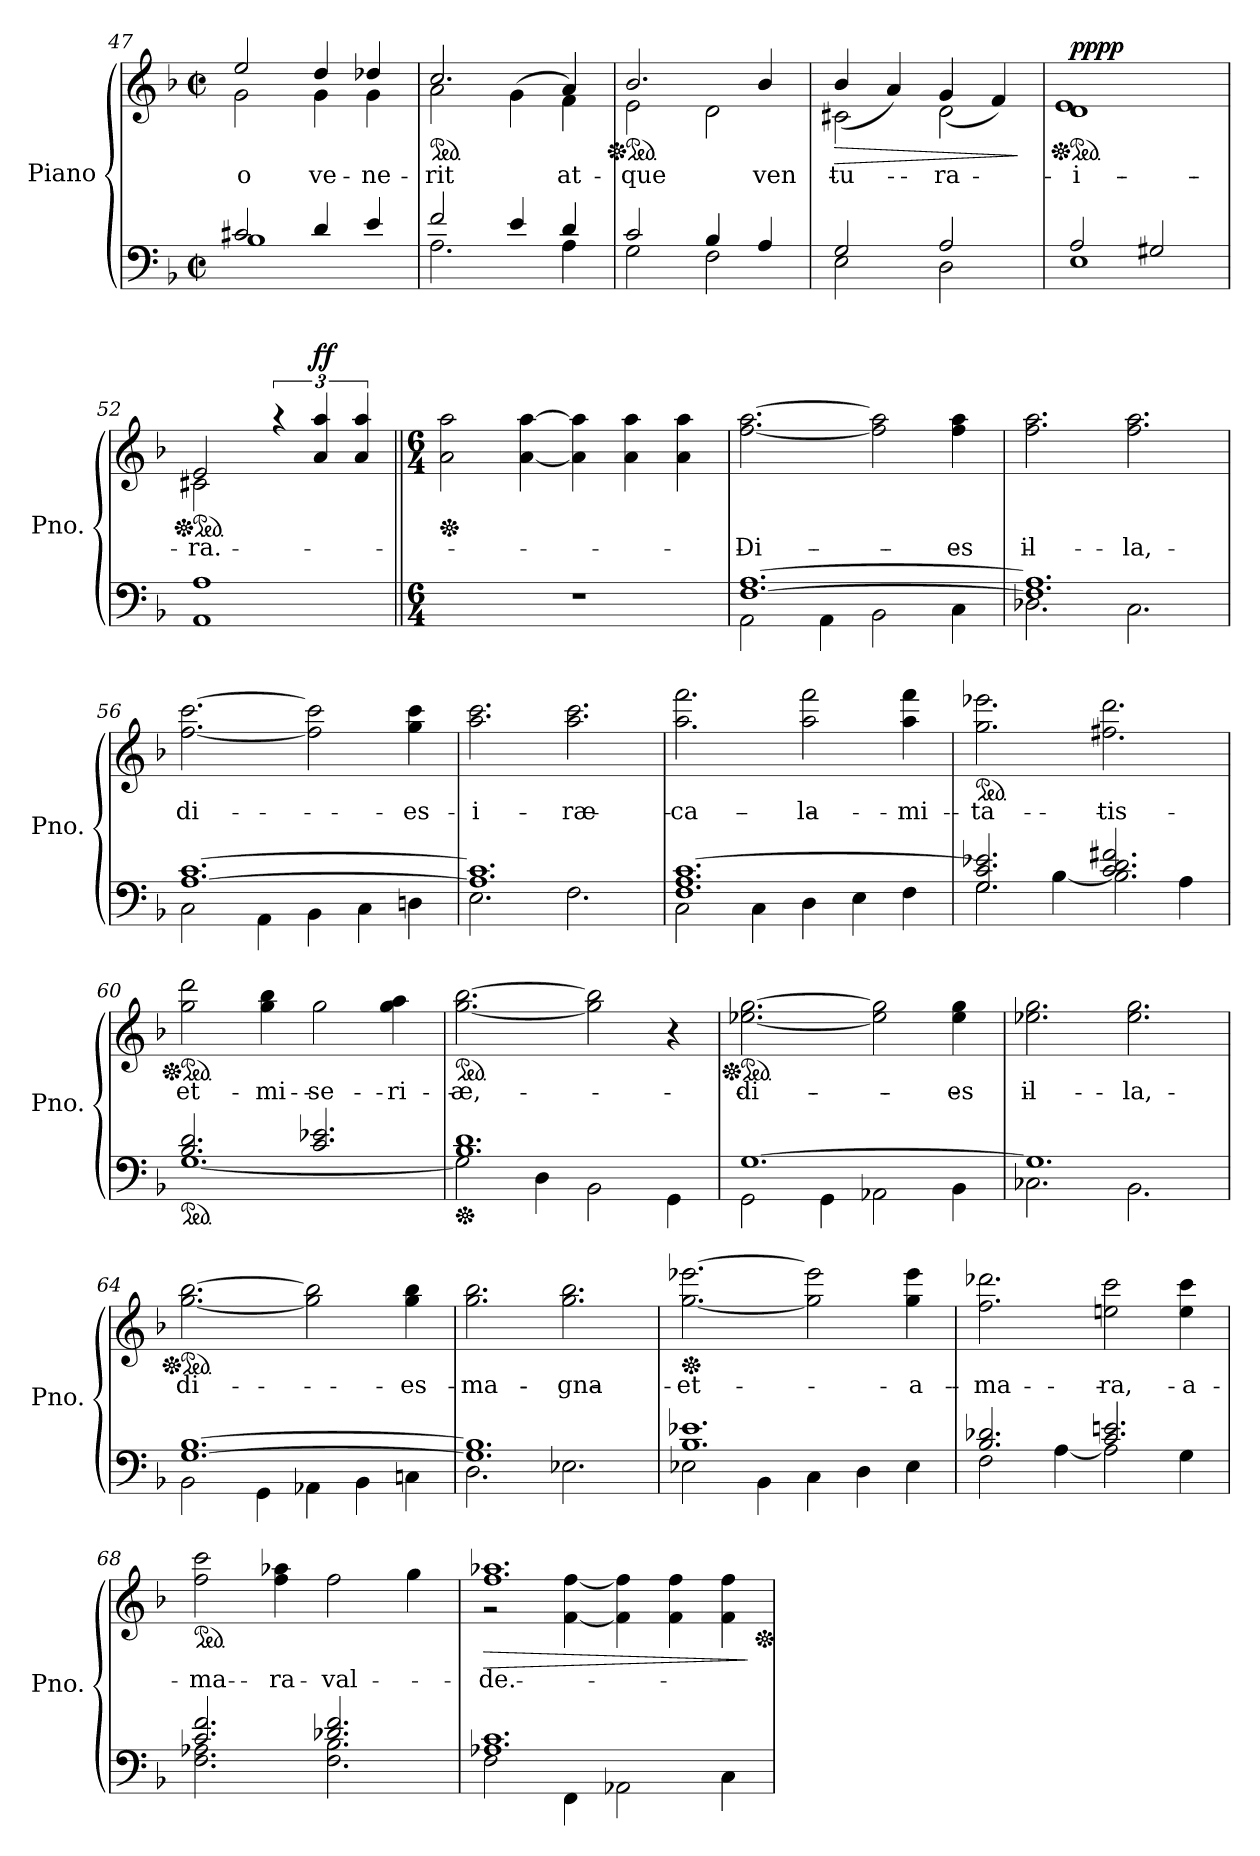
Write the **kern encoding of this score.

**kern	**kern	**text	**dynam
*part1	*part1	*part1	*part1
*staff2	*staff1	*staff1	*staff1/2
*I"Piano	*	*	*
*I'Pno.	*	*	*
*clefF4	*clefG2	*	*
*k[b-]	*k[b-]	*	*
*M2/2	*M2/2	*	*
*met(c|)	*met(c|)	*	*
=47	=47	=47	=47
*^	*^	*	*
!	!	!	!	!LO:LY:b	!
2c#X/	1B-	2g\	2ee/	-o	.
!	!	!	!	!LO:LY:b	!
4d/	.	4g\	4dd/	ve-	.
!	!	!	!	!LO:LY:b	!
4e/	.	4g\	4dd-X/	-ne-	.
=48	=48	=48	=48	=48	=48
*	*	*ped	*	*	*
!	!	!	!	!LO:LY:b	!
2f/	2.A\	2a\	2.cc/	-rit	.
4e/	.	(<4g\	.	.	.
!	!	!	!	!LO:LY:b	!
4d/	4A\	4f\)	4a/	at-	.
=49	=49	=49	=49	=49	=49
*	*	*Xped	*	*	*
*	*	*ped	*	*	*
!	!	!	!	!LO:LY:b	!
2c/	2G\	2e\	2.b-/	-que	.
4B-/	2F\	2d\	.	.	.
!	!	!	!	!LO:LY:b	!
4A/	.	.	4b-/	ven-	.
=50	=50	=50	=50	=50	=50
!	!	!	!	!LO:LY:b	!LO:HP:b
2G/	2E\	2c#X\	(>4b-/	-tu-	>
.	.	.	4a/)	.	.
!	!	!	!	!LO:LY:b	!
2A/	2D\	2d\	(>4g/	-ra	.
.	.	.	4f/)	.	.
*v	*v	*	*	*	*
*	*v	*v	*	*
.	.	.	]
=51	=51	=51	=51
*^	*	*	*
*	*	*Xped	*	*
*	*	*ped	*	*
*	*	*^	*	*
!	!	!	!	!LO:LY:b	!LO:DY:b=2
!	!	!	!	!	!LO:DY:n=1:b=2
!	!	!	!	!	!LO:DY:n=2:b
!	!	!	!	!	!LO:DY:n=3:b
2A/	1E	1d	1e	i-	p p p p
2G#X/	.	.	.	.	.
=52	=52	=52	=52	=52	=52
*	*	*Xped	*	*	*
*	*	*ped	*	*	*
!	!	!	!	!LO:LY:b	!
1A	1AA	2c#X\	2e/	-ra.	.
.	.	2rFyy	6raa	.	.
!	!	!	!	!	!LO:DY:b
.	.	.	6a/ 6aa/	.	ff
.	.	.	6a/ 6aa/	.	.
*v	*v	*	*	*	*
*	*v	*v	*	*
!!LO:LB:g=z
=53||	=53||	=53||	=53||
*M6/4	*M6/4	*	*
*	*Xped	*	*
*	*MM216	*	*
*	*^	*	*
!	!LO:TX:a:B:t=Più mosso	!	!	!
*	*v	*v	*	*
1.r	2a\ 2aa\	.	.
.	[4a\ [4aa\	.	.
.	4a\] 4aa\]	.	.
.	4a\ 4aa\	.	.
.	4a\ 4aa\	.	.
=54	=54	=54	=54
*^	*	*	*
!	!	!	!LO:LY:b	!LO:DY:b=2
!	!	!	!	!LO:DY:n=1:b
[1.F [1.A	2AA\	[2.ff\ [2.aa\	Di-	p f
.	4AA\	.	.	.
.	2BB-\	2ff\] 2aa\]	.	.
!	!	!	!LO:LY:b	!
.	4C\	4ff\ 4aa\	-es	.
=55	=55	=55	=55	=55
!	!	!	!LO:LY:b	!
1.F] 1.A]	2.D-X\	2.ff\ 2.aa\	il-	.
!	!	!	!LO:LY:b	!
.	2.C\	2.ff\ 2.aa\	-la,	.
=56	=56	=56	=56	=56
!	!	!	!LO:LY:b	!
[1.A [1.c	2C\	[2.ff\ [2.ccc\	di-	.
.	4AA\	.	.	.
.	4BB-\	2ff\] 2ccc\]	.	.
.	4C\	.	.	.
!	!	!	!LO:LY:b	!
.	4Dn\	4gg\ 4ccc\	-es	.
=57	=57	=57	=57	=57
!	!	!	!LO:LY:b	!
1.A] 1.c]	2.E\	2.aa\ 2.ccc\	i-	.
!	!	!	!LO:LY:b	!
.	2.F\	2.aa\ 2.ccc\	-ræ	.
=58	=58	=58	=58	=58
!	!	!	!LO:LY:b	!
*	*	*^	*	*
1.F 1.A [1.c	2C\	2.aa\ 2.fff\	1.ryy	ca-	.
.	4C\	.	.	.	.
!	!	!	!	!LO:LY:b	!
.	4D\	2aa\ 2fff\	.	-la-	.
.	4E\	.	.	.	.
!	!	!	!	!LO:LY:b	!
.	4F\	4aa\ 4fff\	.	-mi-	.
!!LO:PB:g=z	!!
=59	=59	=59	=59	=59	=59
*	*	*ped	*	*	*
!	!	!	!	!LO:LY:b	!
2.G/ 2.c/] 2.e-X/	2G\	2.gg\ 2.eee-X\	1.ryy	-ta-	.
.	[4B-\	.	.	.	.
!	!	!	!	!LO:LY:b	!
2.c/ 2.d/ 2.f#X/	2B-\]	2.ff#X\ 2.ddd\	.	-tis	.
.	4A\	.	.	.	.
*	*	*v	*v	*	*
=60	=60	=60	=60	=60
*ped	*	*	*	*
*	*	*Xped	*	*
*	*	*ped	*	*
!	!	!	!LO:LY:b	!
2.B-/ 2.d/	[1.G	2gg\ 2ddd\	et	.
!	!	!	!LO:LY:b	!
.	.	4gg\ 4bb-\	mi-	.
!	!	!	!LO:LY:b	!
2.c/ 2.e-X/	.	2gg\	-se-	.
!	!	!	!LO:LY:b	!
.	.	4gg\ 4aa\	-ri-	.
=61	=61	=61	=61	=61
*Xped	*	*	*	*
*	*	*ped	*	*
!	!	!	!LO:LY:b	!
1.B- 1.d	2G\]	[2.gg\ [2.bb-\	-æ,	.
.	4D\	.	.	.
.	2BB-\	2gg\] 2bb-\]	.	.
.	4GG\	4r	.	.
=62	=62	=62	=62	=62
*	*	*Xped	*	*
*	*	*Xped	*	*
*	*	*ped	*	*
!	!	!	!LO:LY:b	!
[1.G	2GG\	[2.ee-X\ [2.gg\	di-	.
.	4GG\	.	.	.
.	2AA-X\	2ee-\] 2gg\]	.	.
!	!	!	!LO:LY:b	!
.	4BB-\	4ee-\ 4gg\	-es	.
=63	=63	=63	=63	=63
!	!	!	!LO:LY:b	!
1.G]	2.C-X\	2.ee-X\ 2.gg\	il-	.
!	!	!	!LO:LY:b	!
.	2.BB-\	2.ee-\ 2.gg\	-la,	.
=64	=64	=64	=64	=64
*	*	*Xped	*	*
*	*	*ped	*	*
!	!	!	!LO:LY:b	!
[1.G [1.B-	2BB-\	[2.gg\ [2.bb-\	di-	.
.	4GG\	.	.	.
.	4AA-X\	2gg\] 2bb-\]	.	.
.	4BB-\	.	.	.
!	!	!	!LO:LY:b	!
.	4Cn\	4gg\ 4bb-\	-es	.
!!LO:LB:g=z
=65	=65	=65	=65	=65
!	!	!	!LO:LY:b	!
1.G] 1.B-]	2.D\	2.gg\ 2.bb-\	ma-	.
!	!	!	!LO:LY:b	!
.	2.E-X\	2.gg\ 2.bb-\	-gna	.
=66	=66	=66	=66	=66
*	*	*Xped	*	*
!	!	!	!LO:LY:b	!
1.B- 1.e-X	2E-X\	[2.gg\ [2.eee-X\	et	.
.	4BB-\	.	.	.
.	4C\	2gg\] 2eee-\]	.	.
.	4D\	.	.	.
!	!	!	!LO:LY:b	!
.	4E-\	4gg\ 4eee-\	a-	.
=67	=67	=67	=67	=67
!	!	!	!LO:LY:b	!
2.B-/ 2.d-X/	2F\	2.ff\ 2.ddd-X\	-ma-	.
.	[4A\	.	.	.
!	!	!	!LO:LY:b	!
2.c/ 2.en/	2A\]	2een\ 2ccc\	-ra,	.
!	!	!	!LO:LY:b	!
.	4G\	4ee\ 4ccc\	a-	.
=68	=68	=68	=68	=68
*	*	*ped	*	*
!	!	!	!LO:LY:b	!
2.c/ 2.f/	2.F\ 2.A-X\	2ff\ 2ccc\	-ma-	.
!	!	!	!LO:LY:b	!
.	.	4ff\ 4aa-X\	-ra	.
!	!	!	!LO:LY:b	!
2.d-X/ 2.f/	2.F\ 2.B-\	2ff\	val-	.
.	.	4gg\	.	.
=69	=69	=69	=69	=69
!	!	!	!LO:LY:b	!LO:HP:b
*	*	*^	*	*
1.A-X 1.c	2F\	1.ff 1.aa-X	2r	-de.	>
.	4FF\	.	[4f\ [4ff\	.	.
.	2AA-X\	.	4f\] 4ff\]	.	.
.	.	.	4f\ 4ff\	.	.
.	4C\	.	4f\ 4ff\	.	.
*v	*v	*	*	*	*
*	*v	*v	*	*
.	.	.	]
*	*Xped	*	*
=	=	=	=
*-	*-	*-	*-
